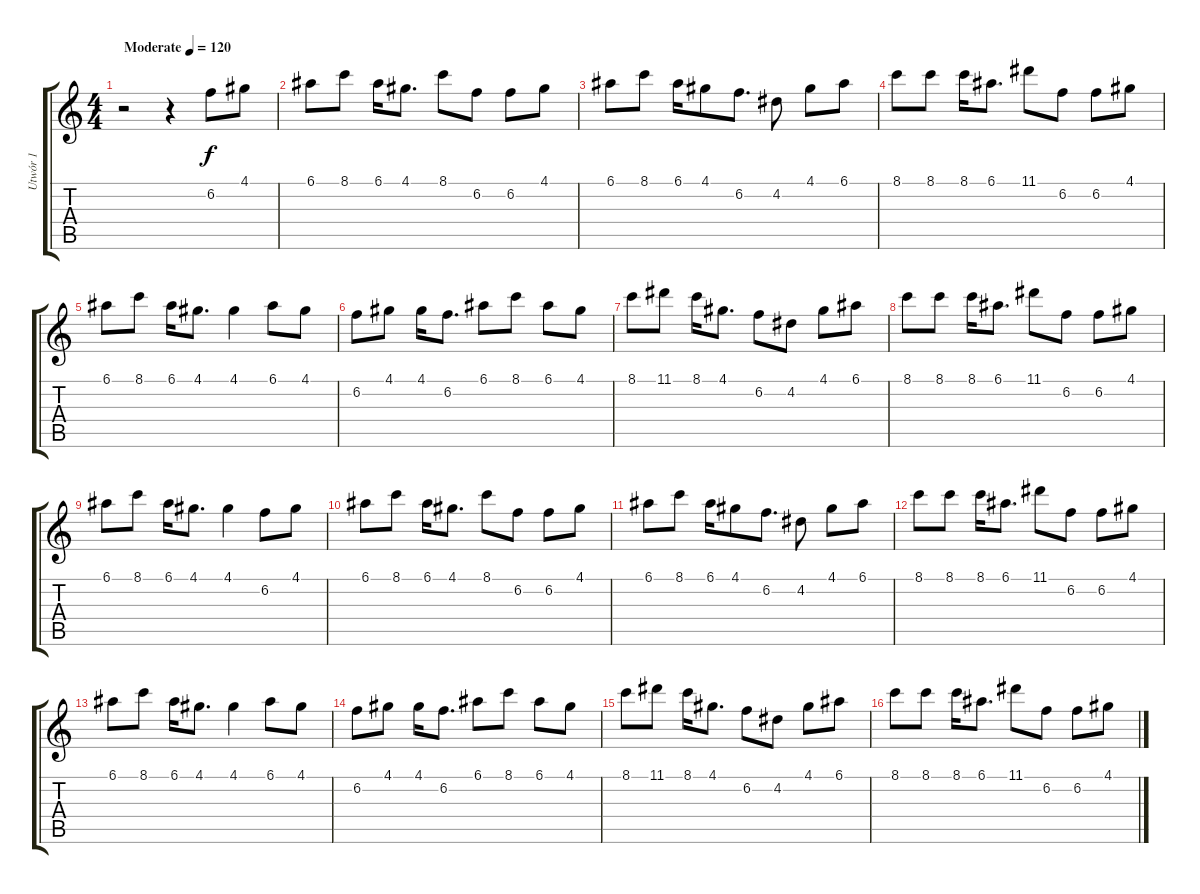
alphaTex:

\track ("Utwór 1" "Utwór 1") {instrument acousticguitarsteel}
\staff {score tabs}
\tuning (E4 B3 G3 D3 A2 E2) {hide}
\ts (4 4)
\tempo (120 "Moderate")
\clef g2
\ks c
r.2{dy f instrument acousticguitarsteel} r.4 6.2.8 4.1.8 |
6.1.8 8.1.8 6.1.16 4.1.8{d} 8.1.8 6.2.8 6.2.8 4.1.8 |
6.1.8 8.1.8 6.1.16 4.1.8 6.2.8{d} 4.2.8 4.1.8 6.1.8 |
8.1.8 8.1.8 8.1.16 6.1.8{d} 11.1.8 6.2.8 6.2.8 4.1.8 |
6.1.8 8.1.8 6.1.16 4.1.8{d} 4.1.4 6.1.8 4.1.8 |
6.2.8 4.1.8 4.1.16 6.2.8{d} 6.1.8 8.1.8 6.1.8 4.1.8 |
8.1.8 11.1.8 8.1.16 4.1.8{d} 6.2.8 4.2.8 4.1.8 6.1.8 |
8.1.8 8.1.8 8.1.16 6.1.8{d} 11.1.8 6.2.8 6.2.8 4.1.8 |
6.1.8 8.1.8 6.1.16 4.1.8{d} 4.1.4 6.2.8 4.1.8 |
6.1.8 8.1.8 6.1.16 4.1.8{d} 8.1.8 6.2.8 6.2.8 4.1.8 |
6.1.8 8.1.8 6.1.16 4.1.8 6.2.8{d} 4.2.8 4.1.8 6.1.8 |
8.1.8 8.1.8 8.1.16 6.1.8{d} 11.1.8 6.2.8 6.2.8 4.1.8 |
6.1.8 8.1.8 6.1.16 4.1.8{d} 4.1.4 6.1.8 4.1.8 |
6.2.8 4.1.8 4.1.16 6.2.8{d} 6.1.8 8.1.8 6.1.8 4.1.8 |
8.1.8 11.1.8 8.1.16 4.1.8{d} 6.2.8 4.2.8 4.1.8 6.1.8 |
8.1.8 8.1.8 8.1.16 6.1.8{d} 11.1.8 6.2.8 6.2.8 4.1.8
